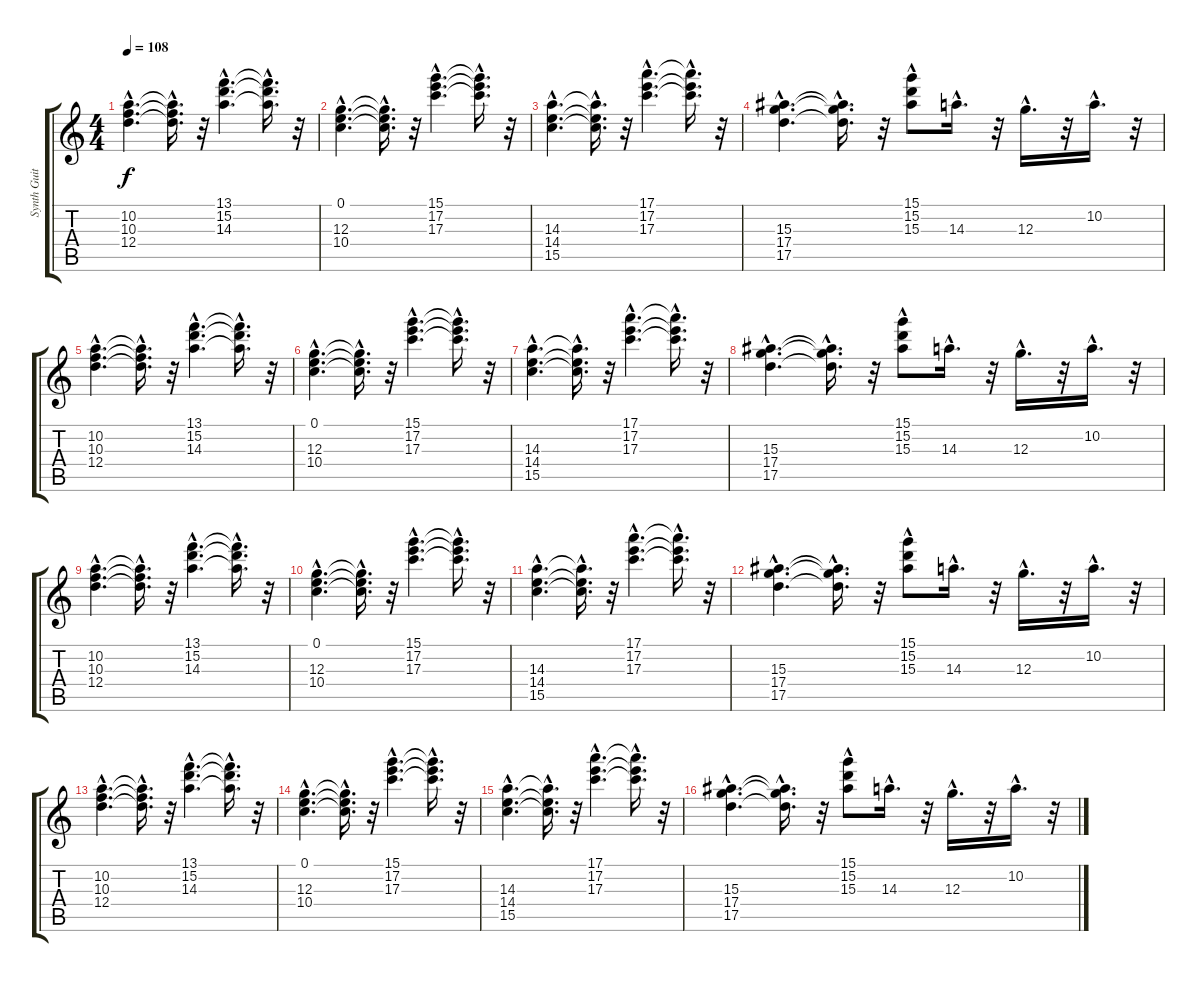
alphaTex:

\track ("Synth Guitar        " "Synth Guit") {instrument electricguitarjazz}
\staff {score tabs}
\tuning (E4 B3 G3 D3 A2 E2) {hide}
\ts (4 4)
\tempo 108
\clef g2
\ks c
(10.2{hac} 10.3{hac} 12.4{hac}).4{d dy f volume 13} (10.2{hac t} 10.3{hac t} 12.4{hac t}).16{d} r.32 (13.1{hac} 15.2{hac} 14.3{hac}).4{d volume 12} (13.1{hac t} 15.2{hac t} 14.3{hac t}).16{d} r.32 |
(0.1{hac} 12.3{hac} 10.4{hac}).4{d volume 12} (0.1{hac t} 12.3{hac t} 10.4{hac t}).16{d} r.32 (15.1{hac} 17.2{hac} 17.3{hac}).4{d volume 12} (15.1{hac t} 17.2{hac t} 17.3{hac t}).16{d} r.32 |
(14.3{hac} 14.4{hac} 15.5{hac}).4{d volume 11} (14.3{hac t} 14.4{hac t} 15.5{hac t}).16{d} r.32 (17.1{hac} 17.2{hac} 17.3{hac}).4{d volume 11} (17.1{hac t} 17.2{hac t} 17.3{hac t}).16{d} r.32 |
(15.3{hac} 17.4{hac} 17.5{hac}).4{d volume 10} (15.3{hac t} 17.4{hac t} 17.5{hac t}).16{d} r.32 (15.1{hac} 15.2{hac} 15.3{hac}).8{volume 10} 14.3{hac}.16{d} r.32 12.3{hac}.16{d volume 10} r.32 10.2{hac}.16{d volume 10} r.32 |
(10.2{hac} 10.3{hac} 12.4{hac}).4{d volume 10} (10.2{hac t} 10.3{hac t} 12.4{hac t}).16{d} r.32 (13.1{hac} 15.2{hac} 14.3{hac}).4{d volume 9} (13.1{hac t} 15.2{hac t} 14.3{hac t}).16{d} r.32 |
(0.1{hac} 12.3{hac} 10.4{hac}).4{d volume 9} (0.1{hac t} 12.3{hac t} 10.4{hac t}).16{d} r.32 (15.1{hac} 17.2{hac} 17.3{hac}).4{d volume 8} (15.1{hac t} 17.2{hac t} 17.3{hac t}).16{d} r.32 |
(14.3{hac} 14.4{hac} 15.5{hac}).4{d volume 8} (14.3{hac t} 14.4{hac t} 15.5{hac t}).16{d} r.32 (17.1{hac} 17.2{hac} 17.3{hac}).4{d volume 8} (17.1{hac t} 17.2{hac t} 17.3{hac t}).16{d} r.32 |
(15.3{hac} 17.4{hac} 17.5{hac}).4{d volume 7} (15.3{hac t} 17.4{hac t} 17.5{hac t}).16{d} r.32 (15.1{hac} 15.2{hac} 15.3{hac}).8{volume 7} 14.3{hac}.16{d} r.32 12.3{hac}.16{d volume 7} r.32 10.2{hac}.16{d volume 6} r.32 |
(10.2{hac} 10.3{hac} 12.4{hac}).4{d volume 6} (10.2{hac t} 10.3{hac t} 12.4{hac t}).16{d} r.32 (13.1{hac} 15.2{hac} 14.3{hac}).4{d volume 6} (13.1{hac t} 15.2{hac t} 14.3{hac t}).16{d} r.32 |
(0.1{hac} 12.3{hac} 10.4{hac}).4{d volume 6} (0.1{hac t} 12.3{hac t} 10.4{hac t}).16{d} r.32 (15.1{hac} 17.2{hac} 17.3{hac}).4{d volume 5} (15.1{hac t} 17.2{hac t} 17.3{hac t}).16{d} r.32 |
(14.3{hac} 14.4{hac} 15.5{hac}).4{d volume 5} (14.3{hac t} 14.4{hac t} 15.5{hac t}).16{d} r.32 (17.1{hac} 17.2{hac} 17.3{hac}).4{d volume 4} (17.1{hac t} 17.2{hac t} 17.3{hac t}).16{d} r.32 |
(15.3{hac} 17.4{hac} 17.5{hac}).4{d volume 4} (15.3{hac t} 17.4{hac t} 17.5{hac t}).16{d} r.32 (15.1{hac} 15.2{hac} 15.3{hac}).8{volume 4} 14.3{hac}.16{d volume 4} r.32 12.3{hac}.16{d volume 3} r.32 10.2{hac}.16{d volume 3} r.32 |
(10.2{hac} 10.3{hac} 12.4{hac}).4{d volume 3} (10.2{hac t} 10.3{hac t} 12.4{hac t}).16{d} r.32 (13.1{hac} 15.2{hac} 14.3{hac}).4{d volume 3} (13.1{hac t} 15.2{hac t} 14.3{hac t}).16{d} r.32 |
(0.1{hac} 12.3{hac} 10.4{hac}).4{d volume 2} (0.1{hac t} 12.3{hac t} 10.4{hac t}).16{d} r.32 (15.1{hac} 17.2{hac} 17.3{hac}).4{d volume 2} (15.1{hac t} 17.2{hac t} 17.3{hac t}).16{d} r.32 |
(14.3{hac} 14.4{hac} 15.5{hac}).4{d volume 2} (14.3{hac t} 14.4{hac t} 15.5{hac t}).16{d} r.32 (17.1{hac} 17.2{hac} 17.3{hac}).4{d volume 1} (17.1{hac t} 17.2{hac t} 17.3{hac t}).16{d} r.32 |
(15.3{hac} 17.4{hac} 17.5{hac}).4{d volume 1} (15.3{hac t} 17.4{hac t} 17.5{hac t}).16{d} r.32 (15.1{hac} 15.2{hac} 15.3{hac}).8{volume 0} 14.3{hac}.16{d volume 0} r.32 12.3{hac}.16{d volume 0} r.32 10.2{hac}.16{d volume 0} r.32
